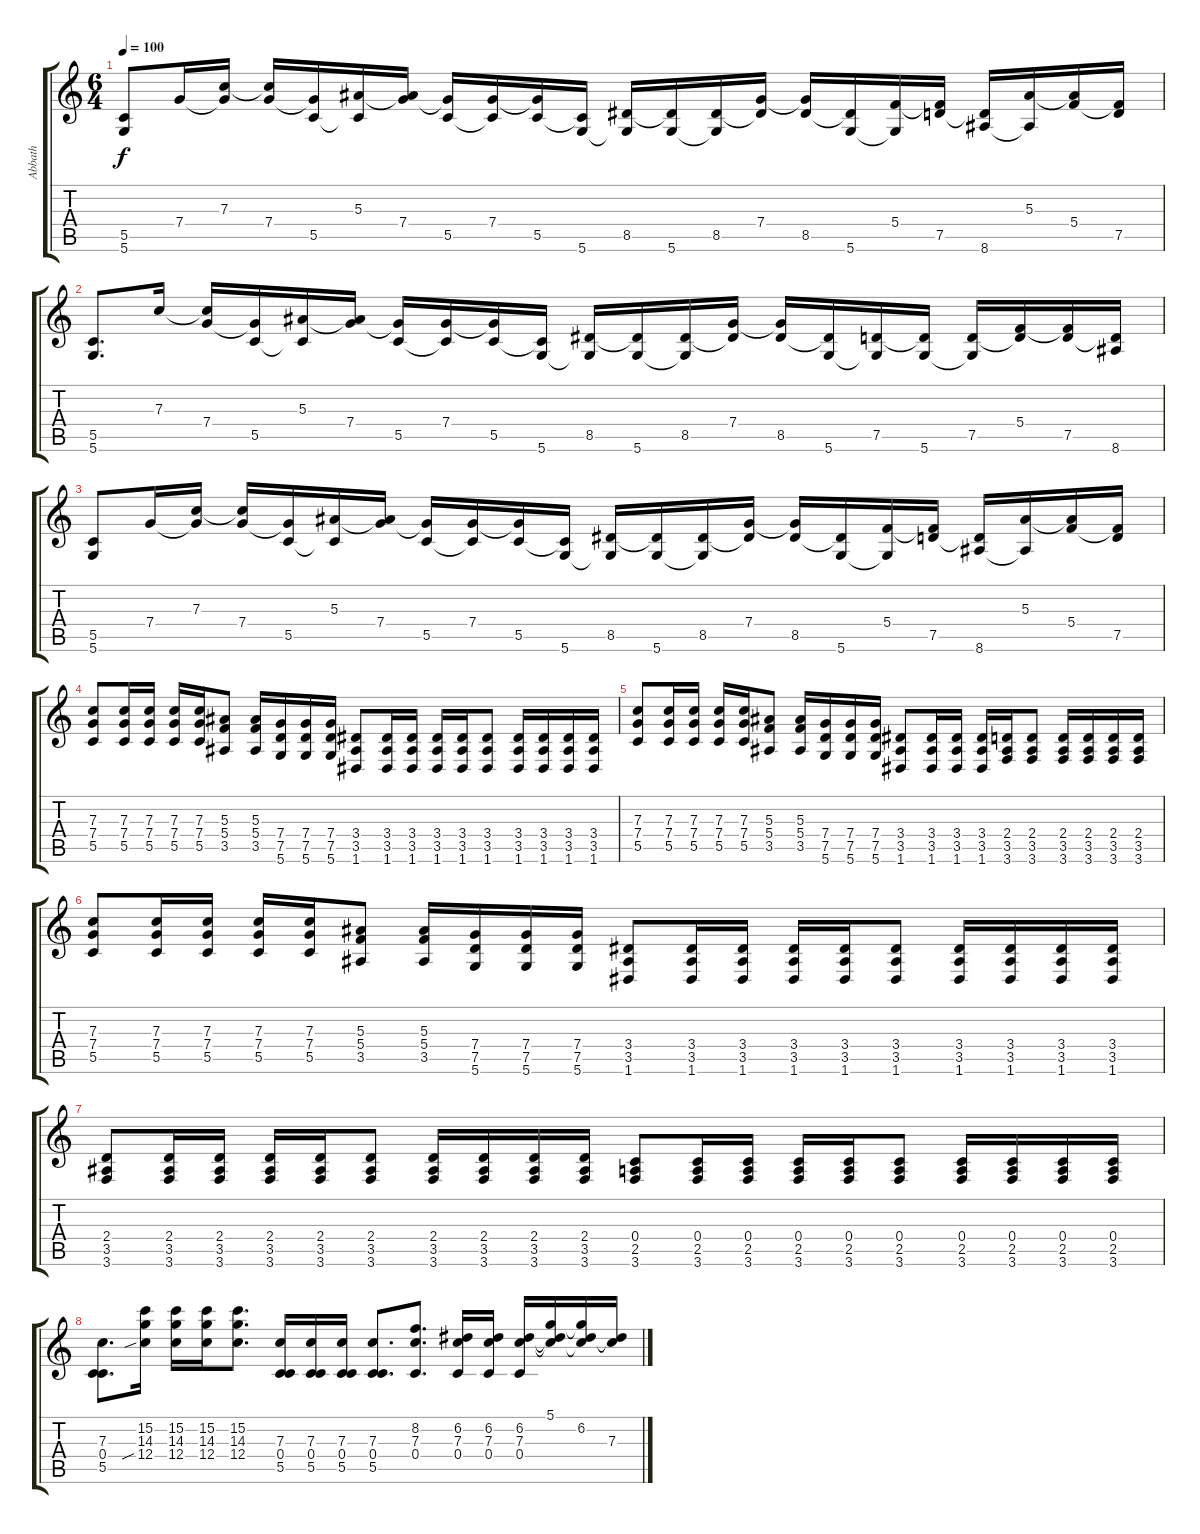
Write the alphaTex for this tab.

\track ("Abbath" "Abbath") {instrument distortionguitar}
\staff {score tabs}
\tuning (D4 A3 F3 C3 G2 D2) {hide}
\ts (6 4)
\tempo 100
\clef g2
\ks c
(5.5 5.6).8{dy f} 7.4.16 (7.3 7.4{t}).16 (7.3{t} 7.4).16 (7.4{t} 5.5).16 (5.3 5.5{t}).16 (5.3{t} 7.4).16 (7.4{t} 5.5).16 (7.4 5.5{t}).16 (7.4{t} 5.5).16 (5.5{t} 5.6).16 (8.5 5.6{t}).16 (8.5{t} 5.6).16 (8.5 5.6{t}).16 (7.4 8.5{t}).16 (7.4{t} 8.5).16 (8.5{t} 5.6).16 (5.4 5.6{t}).16 (5.4{t} 7.5).16 (7.5{t} 8.6).16 (5.3 8.6{t}).16 (5.3{t} 5.4).16 (5.4{t} 7.5).16 |
(5.5 5.6).8{d} 7.3.16 (7.3{t} 7.4).16 (7.4{t} 5.5).16 (5.3 5.5{t}).16 (5.3{t} 7.4).16 (7.4{t} 5.5).16 (7.4 5.5{t}).16 (7.4{t} 5.5).16 (5.5{t} 5.6).16 (8.5 5.6{t}).16 (8.5{t} 5.6).16 (8.5 5.6{t}).16 (7.4 8.5{t}).16 (7.4{t} 8.5).16 (8.5{t} 5.6).16 (7.5 5.6{t}).16 (7.5{t} 5.6).16 (7.5 5.6{t}).16 (5.4 7.5{t}).16 (5.4{t} 7.5).16 (7.5{t} 8.6).16 |
(5.5 5.6).8 7.4.16 (7.3 7.4{t}).16 (7.3{t} 7.4).16 (7.4{t} 5.5).16 (5.3 5.5{t}).16 (5.3{t} 7.4).16 (7.4{t} 5.5).16 (7.4 5.5{t}).16 (7.4{t} 5.5).16 (5.5{t} 5.6).16 (8.5 5.6{t}).16 (8.5{t} 5.6).16 (8.5 5.6{t}).16 (7.4 8.5{t}).16 (7.4{t} 8.5).16 (8.5{t} 5.6).16 (5.4 5.6{t}).16 (5.4{t} 7.5).16 (7.5{t} 8.6).16 (5.3 8.6{t}).16 (5.3{t} 5.4).16 (5.4{t} 7.5).16 |
(7.3 7.4 5.5).8 (7.3 7.4 5.5).16 (7.3 7.4 5.5).16 (7.3 7.4 5.5).16 (7.3 7.4 5.5).16 (5.3 5.4 3.5).8 (5.3 5.4 3.5).16 (7.4 7.5 5.6).16 (7.4 7.5 5.6).16 (7.4 7.5 5.6).16 (3.4 3.5 1.6).8 (3.4 3.5 1.6).16 (3.4 3.5 1.6).16 (3.4 3.5 1.6).16 (3.4 3.5 1.6).16 (3.4 3.5 1.6).8 (3.4 3.5 1.6).16 (3.4 3.5 1.6).16 (3.4 3.5 1.6).16 (3.4 3.5 1.6).16 |
(7.3 7.4 5.5).8 (7.3 7.4 5.5).16 (7.3 7.4 5.5).16 (7.3 7.4 5.5).16 (7.3 7.4 5.5).16 (5.3 5.4 3.5).8 (5.3 5.4 3.5).16 (7.4 7.5 5.6).16 (7.4 7.5 5.6).16 (7.4 7.5 5.6).16 (3.4 3.5 1.6).8 (3.4 3.5 1.6).16 (3.4 3.5 1.6).16 (3.4 3.5 1.6).16 (2.4 3.5 3.6).16 (2.4 3.5 3.6).8 (2.4 3.5 3.6).16 (2.4 3.5 3.6).16 (2.4 3.5 3.6).16 (2.4 3.5 3.6).16 |
(7.3 7.4 5.5).8 (7.3 7.4 5.5).16 (7.3 7.4 5.5).16 (7.3 7.4 5.5).16 (7.3 7.4 5.5).16 (5.3 5.4 3.5).8 (5.3 5.4 3.5).16 (7.4 7.5 5.6).16 (7.4 7.5 5.6).16 (7.4 7.5 5.6).16 (3.4 3.5 1.6).8 (3.4 3.5 1.6).16 (3.4 3.5 1.6).16 (3.4 3.5 1.6).16 (3.4 3.5 1.6).16 (3.4 3.5 1.6).8 (3.4 3.5 1.6).16 (3.4 3.5 1.6).16 (3.4 3.5 1.6).16 (3.4 3.5 1.6).16 |
(2.4 3.5 3.6).8 (2.4 3.5 3.6).16 (2.4 3.5 3.6).16 (2.4 3.5 3.6).16 (2.4 3.5 3.6).16 (2.4 3.5 3.6).8 (2.4 3.5 3.6).16 (2.4 3.5 3.6).16 (2.4 3.5 3.6).16 (2.4 3.5 3.6).16 (0.4 2.5 3.6).8 (0.4 2.5 3.6).16 (0.4 2.5 3.6).16 (0.4 2.5 3.6).16 (0.4 2.5 3.6).16 (0.4 2.5 3.6).8 (0.4 2.5 3.6).16 (0.4 2.5 3.6).16 (0.4 2.5 3.6).16 (0.4 2.5 3.6).16 |
(7.3 0.4 5.5).8{d} (15.2 14.3 12.4{sib}).16 (15.2 14.3 12.4).16 (15.2 14.3 12.4).16 (15.2 14.3 12.4).8{d} (7.3 0.4 5.5).16 (7.3 0.4 5.5).16 (7.3 0.4 5.5).16 (7.3 0.4 5.5).8{d} (8.2 7.3 0.4).8{d} (6.2 7.3 0.4).16 (6.2 7.3 0.4).16 (6.2 7.3 0.4).16 (5.1 6.2{t} 7.3{t}).16 (5.1{t} 6.2 7.3{t}).16 (6.2{t} 7.3).16
